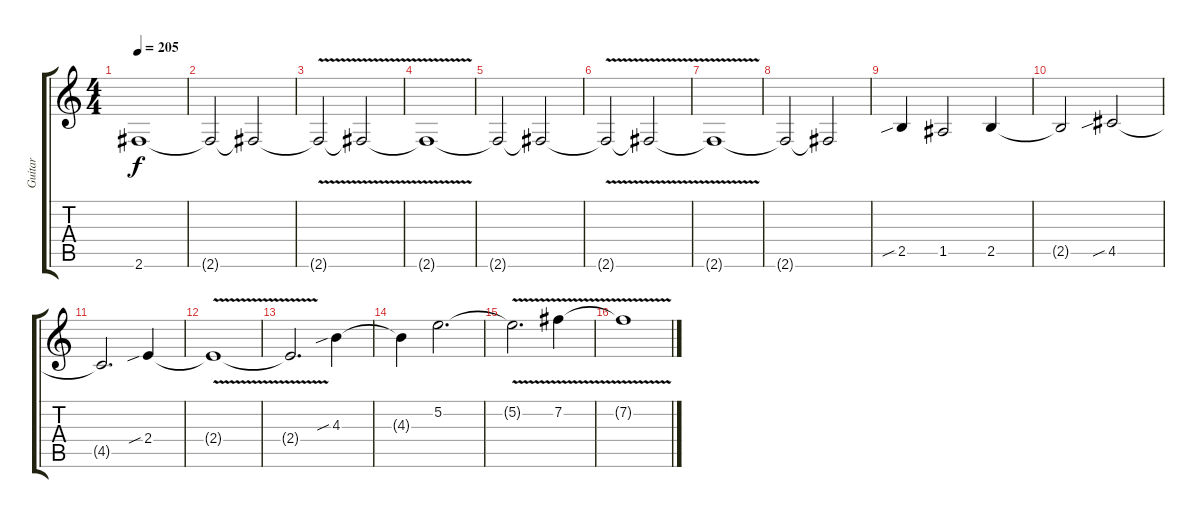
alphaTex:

\track ("Guitar" "Guitar") {instrument distortionguitar}
\staff {score tabs}
\tuning (E4 B3 G3 D3 A2 E2) {hide}
\ts (4 4)
\tempo 205
\clef g2
\ks c
2.6{t}.1{dy f} |
2.6{t}.2 2.6{t}.2 |
2.6{v t}.2 2.6{v t}.2 |
2.6{t}.1 |
2.6{t}.2 2.6{t}.2 |
2.6{v t}.2 2.6{v t}.2 |
2.6{t}.1 |
2.6{t}.2 2.6{t}.2 |
2.5{sib}.4 1.5.2 2.5.4 |
2.5{t}.2 4.5{sib}.2 |
4.5{t}.2{d} 2.4{sib}.4 |
2.4{v t}.1 |
2.4{t}.2{d} 4.3{sib}.4 |
4.3{t}.4 5.2.2{d} |
5.2{v t}.2{d} 7.2{v}.4 |
7.2{t}.1
